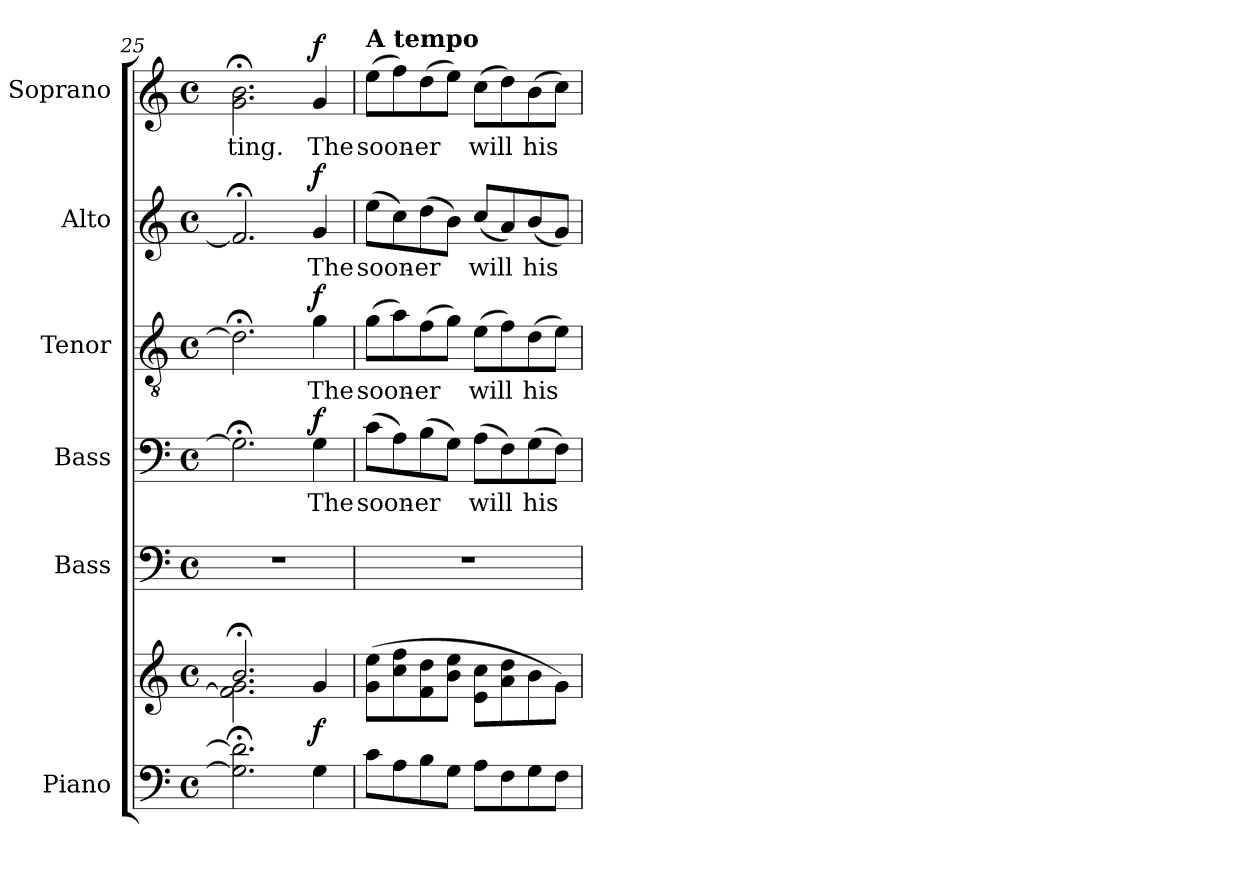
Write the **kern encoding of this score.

**kern	**kern	**dynam	**kern	**kern	**text	**dynam	**kern	**text	**dynam	**kern	**text	**dynam	**kern	**text	**dynam
*part6	*part6	*part6	*part5	*part4	*part4	*part4	*part3	*part3	*part3	*part2	*part2	*part2	*part1	*part1	*part1
*staff7	*staff6	*staff6/7	*staff5	*staff4	*staff4	*staff4	*staff3	*staff3	*staff3	*staff2	*staff2	*staff2	*staff1	*staff1	*staff1
*I"Piano	*	*	*I"Bass	*I"Bass	*	*	*I"Tenor	*	*	*I"Alto	*	*	*I"Soprano	*	*
*I'Pno.	*	*	*I'B.	*I'B.	*	*	*I'T.	*	*	*I'A.	*	*	*I'S.	*	*
*clefF4	*clefG2	*	*clefF4	*clefF4	*	*	*clefGv2	*	*	*clefG2	*	*	*clefG2	*	*
*	*	*	*	*	*	*	*ITrd7c12	*	*	*	*	*	*	*	*
*k[]	*k[]	*	*k[]	*k[]	*	*	*k[]	*	*	*k[]	*	*	*k[]	*	*
*C:	*C:	*	*C:	*C:	*	*	*C:	*	*	*C:	*	*	*C:	*	*
*M4/4	*M4/4	*	*M4/4	*M4/4	*	*	*M4/4	*	*	*M4/4	*	*	*M4/4	*	*
*met(c)	*met(c)	*	*met(c)	*met(c)	*	*	*met(c)	*	*	*met(c)	*	*	*met(c)	*	*
=25	=25	=25	=25	=25	=25	=25	=25	=25	=25	=25	=25	=25	=25	=25	=25
*	*^	*	*	*	*	*	*	*	*	*	*	*	*	*	*
!	!	!	!	!	!	!	!	!	!	!	!	!	!	!	!LO:LY:b:color=#000000	!
2.Gi\]; 2.di];	2.b;i/	2.fi\] 2.gi	.	1r	2.G;i\]	.	.	2.D;i\]	.	.	2.f;i/]	.	.	2.gi\; 2.bi;	-ting.	.
!	!	!	!	!	!	!LO:LY:b:color=#000000	!	!	!	!	!	!	!	!	!	!
!	!	!	!	!	!	!	!	!	!LO:LY:b:color=#000000	!	!	!	!	!	!	!
!	!	!	!	!	!	!	!	!	!	!	!	!LO:LY:b:color=#000000	!	!	!	!
!	!	!	!	!	!	!	!	!	!	!	!	!	!	!	!LO:LY:b:color=#000000	!
4Gi\	4gi/	4ryy	f	.	4Gi\	The	f	4Gi\	The	f	4gi/	The	f	4gi/	The	f
*	*v	*v	*	*	*	*	*	*	*	*	*	*	*	*	*	*
=26	=26	=26	=26	=26	=26	=26	=26	=26	=26	=26	=26	=26	=26	=26	=26
*	*^	*	*	*	*	*	*	*	*	*	*	*	*	*	*
!	!	!	!	!	!	!LO:LY:b:color=#000000	!	!	!	!	!	!	!	!	!	!
*	*v	*v	*	*	*	*	*	*	*	*	*	*	*	*	*	*
*	*^	*	*	*	*	*	*	*	*	*	*	*	*	*	*
!	!	!	!	!	!	!	!	!	!LO:LY:b:color=#000000	!	!	!	!	!	!	!
*	*v	*v	*	*	*	*	*	*	*	*	*	*	*	*	*	*
*	*^	*	*	*	*	*	*	*	*	*	*	*	*	*	*
!	!	!	!	!	!	!	!	!	!	!	!	!LO:LY:b:color=#000000	!	!	!	!
*	*v	*v	*	*	*	*	*	*	*	*	*	*	*	*	*	*
*	*^	*	*	*	*	*	*	*	*	*	*	*	*	*	*
!	!	!	!	!	!	!	!	!	!	!	!	!	!	!LO:TX:a:B:t=A tempo	!	!
!	!LO:TX:a:B:t=A tempo	!	!	!	!	!	!	!	!	!	!	!	!	!	!	!
!	!	!	!	!	!	!	!	!	!	!	!	!	!	!	!LO:LY:b:color=#000000	!
*	*v	*v	*	*	*	*	*	*	*	*	*	*	*	*	*	*
8ci\L	(8gi\ 8eeiL	.	1r	(8ci\L	soon-	.	(8Gi\L	soon-	.	(8eei\L	soon-	.	(8eei\L	soon-	.
8Ai\	8cci\ 8ffi	.	.	8Ai\)	.	.	8Ai\)	.	.	8cci\)	.	.	8ffi\)	.	.
!	!	!	!	!	!LO:LY:b:color=#000000	!	!	!	!	!	!	!	!	!	!
!	!	!	!	!	!	!	!	!LO:LY:b:color=#000000	!	!	!	!	!	!	!
!	!	!	!	!	!	!	!	!	!	!	!LO:LY:b:color=#000000	!	!	!	!
!	!	!	!	!	!	!	!	!	!	!	!	!	!	!LO:LY:b:color=#000000	!
8Bi\	8fi\ 8ddi	.	.	(8Bi\	-er	.	(8Fi\	-er	.	(8ddi\	-er	.	(8ddi\	-er	.
8Gi\J	8bi\ 8eeiJ	.	.	8Gi\J)	.	.	8Gi\J)	.	.	8bi\J)	.	.	8eei\J)	.	.
!	!	!	!	!	!LO:LY:b:color=#000000	!	!	!	!	!	!	!	!	!	!
!	!	!	!	!	!	!	!	!LO:LY:b:color=#000000	!	!	!	!	!	!	!
!	!	!	!	!	!	!	!	!	!	!	!LO:LY:b:color=#000000	!	!	!	!
!	!	!	!	!	!	!	!	!	!	!	!	!	!	!LO:LY:b:color=#000000	!
8Ai\L	8ei\ 8cciL	.	.	(8Ai\L	will	.	(8Ei\L	will	.	(8cci/L	will	.	(8cci\L	will	.
8Fi\	8ai\ 8ddi	.	.	8Fi\)	.	.	8Fi\)	.	.	8ai/)	.	.	8ddi\)	.	.
!	!	!	!	!	!LO:LY:b:color=#000000	!	!	!	!	!	!	!	!	!	!
!	!	!	!	!	!	!	!	!LO:LY:b:color=#000000	!	!	!	!	!	!	!
!	!	!	!	!	!	!	!	!	!	!	!LO:LY:b:color=#000000	!	!	!	!
!	!	!	!	!	!	!	!	!	!	!	!	!	!	!LO:LY:b:color=#000000	!
8Gi\	8bi\	.	.	(8Gi\	his	.	(8Di\	his	.	(8bi/	his	.	(8bi\	his	.
8Fi\J	8gi\J)	.	.	8Fi\J)	.	.	8Ei\J)	.	.	8gi/J)	.	.	8cci\J)	.	.
=	=	=	=	=	=	=	=	=	=	=	=	=	=	=	=
*-	*-	*-	*-	*-	*-	*-	*-	*-	*-	*-	*-	*-	*-	*-	*-
